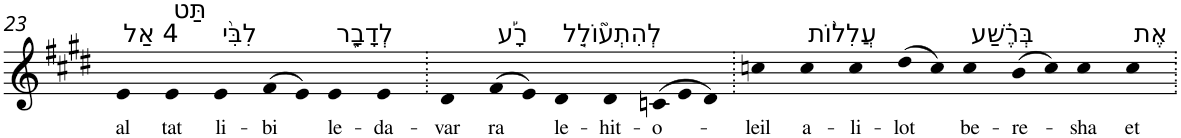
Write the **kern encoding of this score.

**kern	**text
*part1	*part1
*staff1	*staff1
*I"Piano	*
*I'Pno	*
!!LO:PB:g=z
*clefG2	*
*k[f#c#g#d#]	*
*E:	*
=23	=23
!LO:TX:a:t=4 אַל	!
!	!LO:LY:b
4e	al
!LO:TX:a:t=תַּט	!
!	!LO:LY:b
4e	tat
!LO:TX:a:t=לִבִּ֨י	!
!	!LO:LY:b
4e	li-
!	!LO:LY:b
(>8f#	-bi
8e)	.
!LO:TX:a:t=לְדָבָ֪ר	!
!	!LO:LY:b
4e	le-
!	!LO:LY:b
4e	-da-
=24.	=24.
!	!LO:LY:b
4d#	-var
!LO:TX:a:t=רָ֡ע	!
!	!LO:LY:b
(>8f#	ra
8e)	.
!LO:TX:a:t=לְהִתְע֘וֹלֵ֤ל	!
!	!LO:LY:b
4d#	le-
!	!LO:LY:b
4d#	-hit-
*Xtuplet	*
!	!LO:LY:b
(>12cn	-o-
12e	.
12d#)	.
=25.	=25.
!	!LO:LY:b
4ccn	-leil
!LO:TX:a:t=עֲלִל֨וֹת	!
!	!LO:LY:b
4cc	a-
!	!LO:LY:b
4cc	-li-
!	!LO:LY:b
(>8dd#	-lot
8cc)	.
!LO:TX:a:t=בְּרֶ֗שַׁע	!
!	!LO:LY:b
4cc	be-
!	!LO:LY:b
(>8b	-re-
8cc)	.
!	!LO:LY:b
4cc	-sha
!LO:TX:a:t=אֶת	!
!	!LO:LY:b
4cc	et
=.	=.
*-	*-
